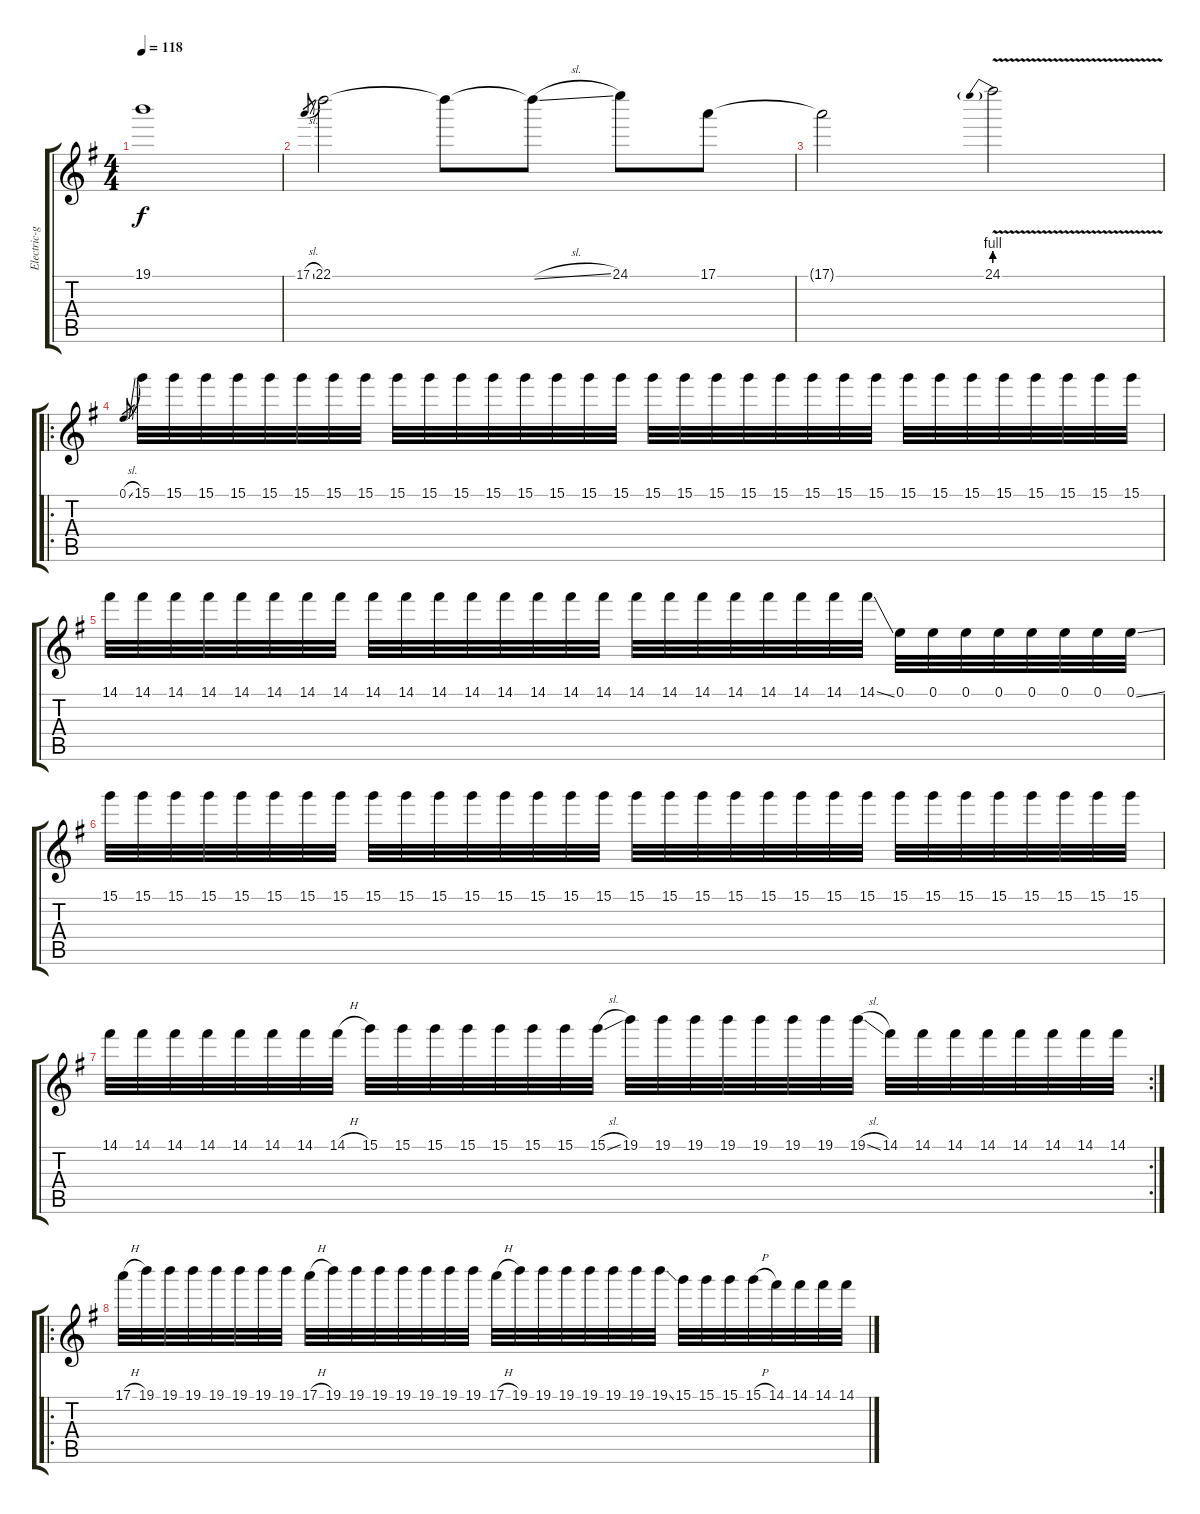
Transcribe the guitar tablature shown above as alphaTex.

\track ("Electric-guitar" "Electric-g") {instrument distortionguitar}
\staff {score tabs}
\tuning (E4 B3 G3 D3 A2 E2) {hide}
\ts (4 4)
\tempo 118
\clef g2
\ks eminor
19.1{t}.1{dy f} |
17.1{sl}.8{gr} 22.1.2 22.1{t}.8 22.1{sl t}.8 24.1.8 17.1.8 |
17.1{t}.2 24.1{be (prebend 0 4 60 4) v}.2 |
\ro
0.1{sl}.8{gr} 15.1.32 15.1.32 15.1.32 15.1.32 15.1.32 15.1.32 15.1.32 15.1.32 15.1.32 15.1.32 15.1.32 15.1.32 15.1.32 15.1.32 15.1.32 15.1.32 15.1.32 15.1.32 15.1.32 15.1.32 15.1.32 15.1.32 15.1.32 15.1.32 15.1.32 15.1.32 15.1.32 15.1.32 15.1.32 15.1.32 15.1.32 15.1.32 |
14.1.32 14.1.32 14.1.32 14.1.32 14.1.32 14.1.32 14.1.32 14.1.32 14.1.32 14.1.32 14.1.32 14.1.32 14.1.32 14.1.32 14.1.32 14.1.32 14.1.32 14.1.32 14.1.32 14.1.32 14.1.32 14.1.32 14.1.32 14.1{ss}.32 0.1.32 0.1.32 0.1.32 0.1.32 0.1.32 0.1.32 0.1.32 0.1{ss}.32 |
15.1.32 15.1.32 15.1.32 15.1.32 15.1.32 15.1.32 15.1.32 15.1.32 15.1.32 15.1.32 15.1.32 15.1.32 15.1.32 15.1.32 15.1.32 15.1.32 15.1.32 15.1.32 15.1.32 15.1.32 15.1.32 15.1.32 15.1.32 15.1.32 15.1.32 15.1.32 15.1.32 15.1.32 15.1.32 15.1.32 15.1.32 15.1.32 |
\rc 2
14.1.32 14.1.32 14.1.32 14.1.32 14.1.32 14.1.32 14.1.32 14.1{h}.32 15.1.32 15.1.32 15.1.32 15.1.32 15.1.32 15.1.32 15.1.32 15.1{sl}.32 19.1.32 19.1.32 19.1.32 19.1.32 19.1.32 19.1.32 19.1.32 19.1{sl}.32 14.1.32 14.1.32 14.1.32 14.1.32 14.1.32 14.1.32 14.1.32 14.1.32 |
\ro
17.1{h}.32 19.1.32 19.1.32 19.1.32 19.1.32 19.1.32 19.1.32 19.1.32 17.1{h}.32 19.1.32 19.1.32 19.1.32 19.1.32 19.1.32 19.1.32 19.1.32 17.1{h}.32 19.1.32 19.1.32 19.1.32 19.1.32 19.1.32 19.1.32 19.1{ss}.32 15.1.32 15.1.32 15.1.32 15.1{h}.32 14.1.32 14.1.32 14.1.32 14.1.32
